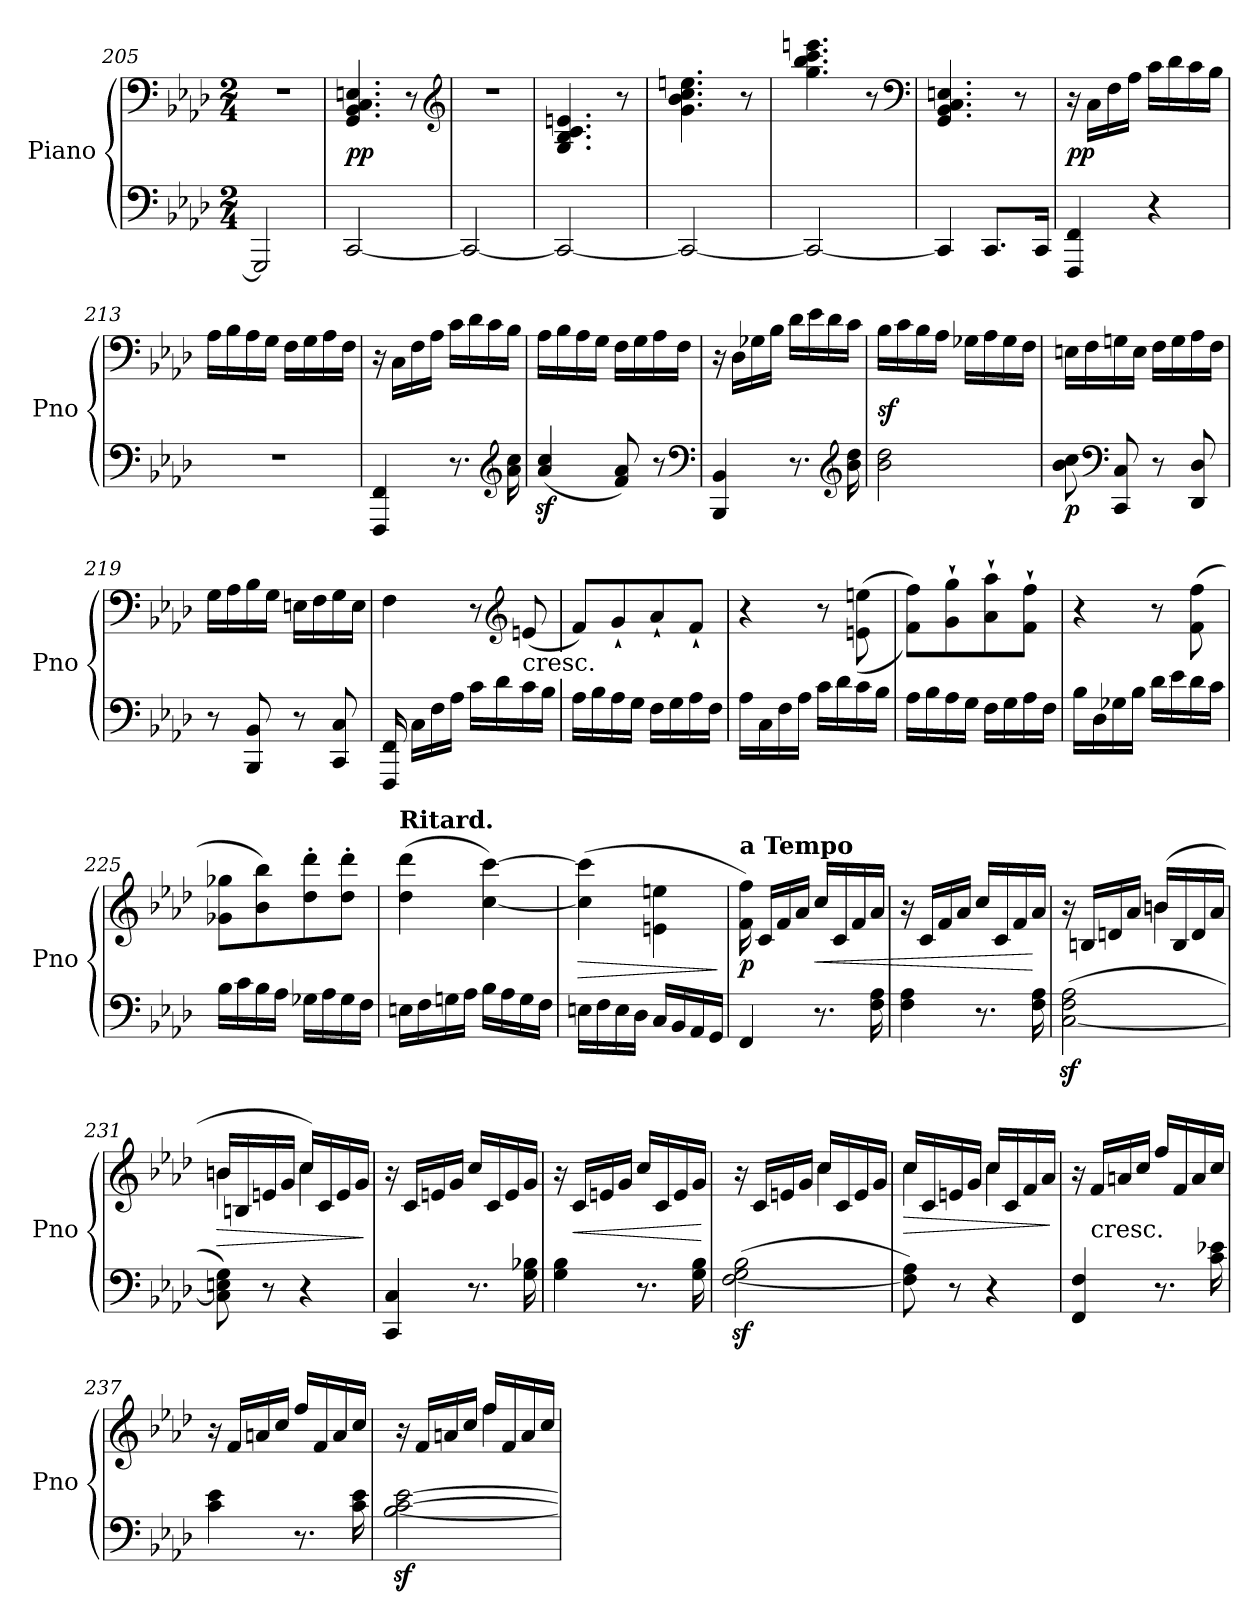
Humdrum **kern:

**kern	**kern	**dynam
*part1	*part1	*part1
*staff2	*staff1	*staff1/2
*I"Piano	*	*
*I'Pno	*	*
*clefF4	*clefF4	*
*k[b-e-a-d-]	*k[b-e-a-d-]	*
*f:	*f:	*
*M2/4	*M2/4	*
=205	=205	=205
2GGG]	2r	.
=206	=206	=206
[2CC	4.GG 4.BB- 4.C 4.En	pp
.	8r	.
*	*clefG2	*
=207	=207	=207
2CC_	2r	.
=208	=208	=208
2CC_	4.G 4.B- 4.c 4.en	.
.	8r	.
=209	=209	=209
2CC_	4.g 4.b- 4.cc 4.een	.
.	8r	.
=210	=210	=210
2CC_	4.gg 4.bb- 4.ccc 4.eeen	.
.	8r	.
*	*clefF4	*
=211	=211	=211
4CC]	4.GG 4.BB- 4.C 4.En	.
8.CCL	.	.
.	8r	.
16CCJk	.	.
=212	=212	=212
4FFF 4FF	16r	pp
.	16CLL	.
.	16F	.
.	16A-JJ	.
4r	16cLL	.
.	16d-	.
.	16c	.
.	16B-JJ	.
=213	=213	=213
2r	16A-LL	.
.	16B-	.
.	16A-	.
.	16GJJ	.
.	16FLL	.
.	16G	.
.	16A-	.
.	16FJJ	.
=214	=214	=214
4FFF 4FF	16r	.
.	16CLL	.
.	16F	.
.	16A-JJ	.
8.r	16cLL	.
.	16d-	.
.	16c	.
*clefG2	*	*
16a- 16cc	16B-JJ	.
=215	=215	=215
(>4a-z/ 4ccz/	16A-LL	.
.	16B-	.
.	16A-	.
.	16GJJ	.
8f 8a-)	16FLL	.
.	16G	.
8r	16A-	.
.	16FJJ	.
*clefF4	*	*
=216	=216	=216
4BBB- 4BB-	16r	.
.	16D-LL	.
.	16G-X	.
.	16B-JJ	.
8.r	16d-LL	.
.	16e-	.
.	16d-	.
*clefG2	*	*
16b- 16dd-	16cJJ	.
=217	=217	=217
2b- 2dd-	16B-LL	sf
.	16c	.
.	16B-	.
.	16A-JJ	.
.	16G-XLL	.
.	16A-	.
.	16G-	.
.	16FJJ	.
=218	=218	=218
!	!	!LO:DY:b=2
8b- 8cc	16EnLL	p
.	16F	.
*clefF4	*	*
8CC 8C	16Gn	.
.	16EJJ	.
8r	16FLL	.
.	16G	.
8DD- 8D-	16A-	.
.	16FJJ	.
=219	=219	=219
8r	16GLL	.
.	16A-	.
8BBB- 8BB-	16B-	.
.	16GJJ	.
8r	16EnLL	.
.	16F	.
8CC 8C	16G	.
.	16EJJ	.
=220	=220	=220
16FFF 16FF	4F	.
16CLL	.	.
16F	.	.
16A-JJ	.	.
16cLL	8r	.
16d-	.	.
*	*clefG2	*
!	!LO:TX:c:t=cresc.	!
16c	(8en	.
16B-JJ	.	.
=221	=221	=221
16A-LL	8fL)	.
16B-	.	.
16A-	8g`	.
16GJJ	.	.
16FLL	8a-`	.
16G	.	.
16A-	8f`J	.
16FJJ	.	.
=222	=222	=222
16A-LL	4r	.
16C	.	.
16F	.	.
16A-JJ	.	.
16cLL	8r	.
16d-	.	.
16c	(<(>8en\ 8een\	.
16B-JJ	.	.
=223	=223	=223
16A-LL	8f 8ffL))	.
16B-	.	.
16A-	8g` 8gg`	.
16GJJ	.	.
16FLL	8a-` 8aa-`	.
16G	.	.
16A-	8f` 8ff`J	.
16FJJ	.	.
=224	=224	=224
16B-LL	4r	.
16D-	.	.
16G-X	.	.
16B-JJ	.	.
16d-LL	8r	.
16e-	.	.
16d-	(8f 8ff	.
16cJJ	.	.
=225	=225	=225
16B-LL	8g-X 8gg-XL	.
16c	.	.
16B-	8b- 8bb-)	.
16A-JJ	.	.
16G-XLL	8dd-' 8ddd-'	.
16A-	.	.
16G-	8dd-' 8ddd-'J	.
16FJJ	.	.
=226	=226	=226
!	!LO:TX:a:B:t=Ritard.	!
16EnLL	(4dd- 4ddd-	.
16F	.	.
16Gn	.	.
16A-JJ	.	.
16B-LL	[4cc [4ccc)	.
16A-	.	.
16G	.	.
16FJJ	.	.
=227	=227	=227
16EnLL	(4cc] 4ccc]	>
16F	.	.
16E	.	.
16D-JJ	.	.
16CLL	4en\ 4een\	.
16BB-	.	.
16AA-	.	.
16GGJJ	.	.
.	.	]
=228	=228	=228
!	!LO:TX:a:B:t=a Tempo	!
4FF	16f 16ff)	p
.	16cLL	.
.	16f	.
.	16a-JJ	.
8.r	16ccLL	<
.	16c	.
.	16f	.
16F 16A-	16a-JJ	.
=229	=229	=229
4F 4A-	16r	.
.	16cLL	.
.	16f	.
.	16a-JJ	.
8.r	16ccLL	.
.	16c	.
.	16f	.
16F 16A-	16a-JJ	[
=230	=230	=230
*	*^	*
([2Cz 2Fz 2A-z	4ryy	16r	.
.	.	16BnLL	.
.	.	16dn	.
.	.	16a-JJ	.
.	(16bnLL	4bn	.
.	16B	.	.
.	16d	.	.
.	16a-JJ	.	.
=231	=231	=231	=231
8C] 8En 8G)	16bnLL	4bn	>
.	16Bn	.	.
8r	16en	.	.
.	16gJJ	.	.
4r	16ccLL)	4cc	.
.	16c	.	.
.	16e	.	.
.	16gJJ	.	.
*	*v	*v	*
.	.	]
=232	=232	=232
4CC 4C	16r	.
.	16cLL	.
.	16en	.
.	16gJJ	.
8.r	16ccLL	.
.	16c	.
.	16e	.
16G 16B-X	16gJJ	.
=233	=233	=233
4G 4B-	16r	.
.	16cLL	<
.	16en	.
.	16gJJ	.
8.r	16ccLL	.
.	16c	.
.	16e	.
16G 16B-	16gJJ	.
.	.	[
=234	=234	=234
*	*^	*
([2Fz 2Gz 2B-z	4ryy	16r	.
.	.	16cLL	.
.	.	16en	.
.	.	16gJJ	.
.	16ccLL	4cc	.
.	16c	.	.
.	16e	.	.
.	16gJJ	.	.
=235	=235	=235	=235
8F] 8A-)	16ccLL	4cc	>
.	16c	.	.
8r	16en	.	.
.	16gJJ	.	.
4r	16ccLL	4cc	.
.	16c	.	.
.	16f	.	.
.	16a-JJ	.	.
*	*v	*v	*
.	.	]
=236	=236	=236
4FF 4F	16r	.
!	!LO:TX:c:t=cresc.	!
.	16fLL	.
.	16an	.
.	16ccJJ	.
8.r	16ff/LL	.
.	16f/	.
.	16a/	.
16c 16e-X	16cc/JJ	.
=237	=237	=237
4c 4e-	16r	.
.	16fLL	.
.	16an	.
.	16ccJJ	.
8.r	16ff/LL	.
.	16f/	.
.	16a/	.
16c 16e-	16cc/JJ	.
=238	=238	=238
*	*^	*
[2B-z [2cz [2e-z	4ryy	16r	.
.	.	16fLL	.
.	.	16an	.
.	.	16ccJJ	.
.	16ffLL	4ff	.
.	16f	.	.
.	16a	.	.
.	16ccJJ	.	.
*	*v	*v	*
=	=	=
*-	*-	*-
